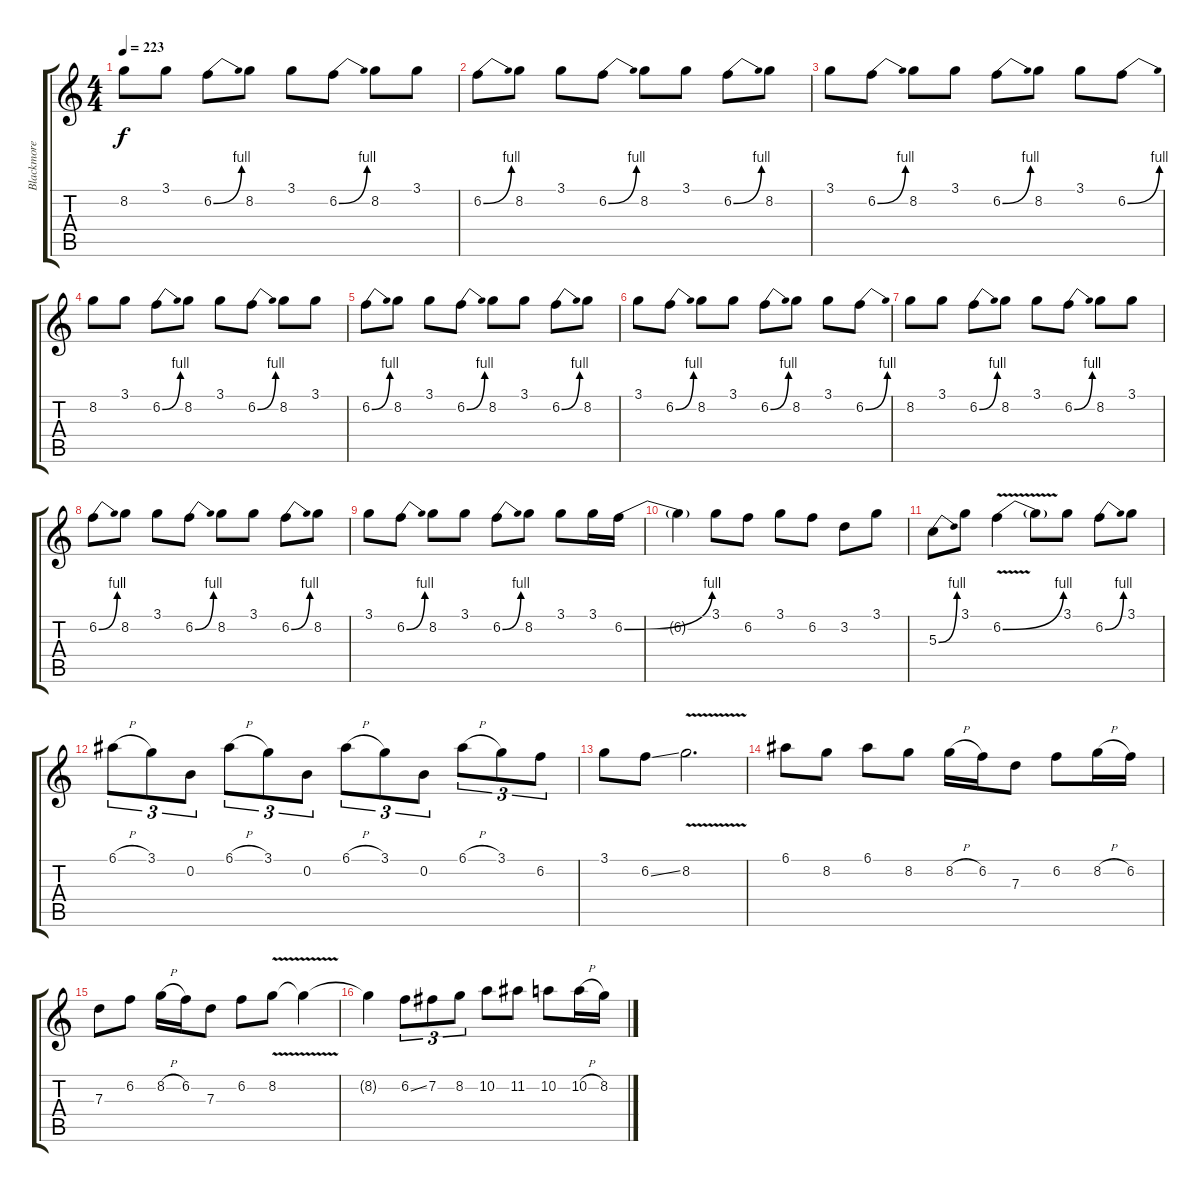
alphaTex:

\track ("Blackmore" "Blackmore") {instrument distortionguitar}
\staff {score tabs}
\tuning (E4 B3 G3 D3 A2 E2) {hide}
\ts (4 4)
\tempo 223
\clef g2
\ks c
8.2.8{dy f} 3.1.8 6.2{be (bend 0 0 60 4)}.8 8.2.8 3.1.8 6.2{be (bend 0 0 60 4)}.8 8.2.8 3.1.8 |
6.2{be (bend 0 0 60 4)}.8 8.2.8 3.1.8 6.2{be (bend 0 0 60 4)}.8 8.2.8 3.1.8 6.2{be (bend 0 0 60 4)}.8 8.2.8 |
3.1.8 6.2{be (bend 0 0 60 4)}.8 8.2.8 3.1.8 6.2{be (bend 0 0 60 4)}.8 8.2.8 3.1.8 6.2{be (bend 0 0 60 4)}.8 |
8.2.8 3.1.8 6.2{be (bend 0 0 60 4)}.8 8.2.8 3.1.8 6.2{be (bend 0 0 60 4)}.8 8.2.8 3.1.8 |
6.2{be (bend 0 0 60 4)}.8 8.2.8 3.1.8 6.2{be (bend 0 0 60 4)}.8 8.2.8 3.1.8 6.2{be (bend 0 0 60 4)}.8 8.2.8 |
3.1.8 6.2{be (bend 0 0 60 4)}.8 8.2.8 3.1.8 6.2{be (bend 0 0 60 4)}.8 8.2.8 3.1.8 6.2{be (bend 0 0 60 4)}.8 |
8.2.8 3.1.8 6.2{be (bend 0 0 60 4)}.8 8.2.8 3.1.8 6.2{be (bend 0 0 60 4)}.8 8.2.8 3.1.8 |
6.2{be (bend 0 0 60 4)}.8 8.2.8 3.1.8 6.2{be (bend 0 0 60 4)}.8 8.2.8 3.1.8 6.2{be (bend 0 0 60 4)}.8 8.2.8 |
3.1.8 6.2{be (bend 0 0 60 4)}.8 8.2.8 3.1.8 6.2{be (bend 0 0 60 4)}.8 8.2.8 3.1.8 3.1.16 6.2{be (bend 0 0 60 4)}.16 |
6.2{t}.4 3.1.8 6.2.8 3.1.8 6.2.8 3.2.8 3.1.8 |
5.3{be (bend 0 0 60 4)}.8 3.1.8 6.2{be (bend 0 0 60 4) v}.4 6.2{t}.8 3.1.8 6.2{be (bend 0 0 60 4)}.8 3.1.8 |
6.1{h}.8{tu (3 2)} 3.1.8{tu (3 2)} 0.2.8{tu (3 2)} 6.1{h}.8{tu (3 2)} 3.1.8{tu (3 2)} 0.2.8{tu (3 2)} 6.1{h}.8{tu (3 2)} 3.1.8{tu (3 2)} 0.2.8{tu (3 2)} 6.1{h}.8{tu (3 2)} 3.1.8{tu (3 2)} 6.2.8{tu (3 2)} |
3.1.8 6.2{ss}.8 8.2{v}.2{d} |
6.1.8 8.2.8 6.1.8 8.2.8 8.2{h}.16 6.2.16 7.3.8 6.2.8 8.2{h}.16 6.2.16 |
7.3.8 6.2.8 8.2{h}.16 6.2.16 7.3.8 6.2.8 8.2{v}.8 8.2{t}.4 |
8.2{t}.4 6.2{ss}.8{tu (3 2)} 7.2.8{tu (3 2)} 8.2.8{tu (3 2)} 10.2.8 11.2.8 10.2.8 10.2{h}.16 8.2.16
